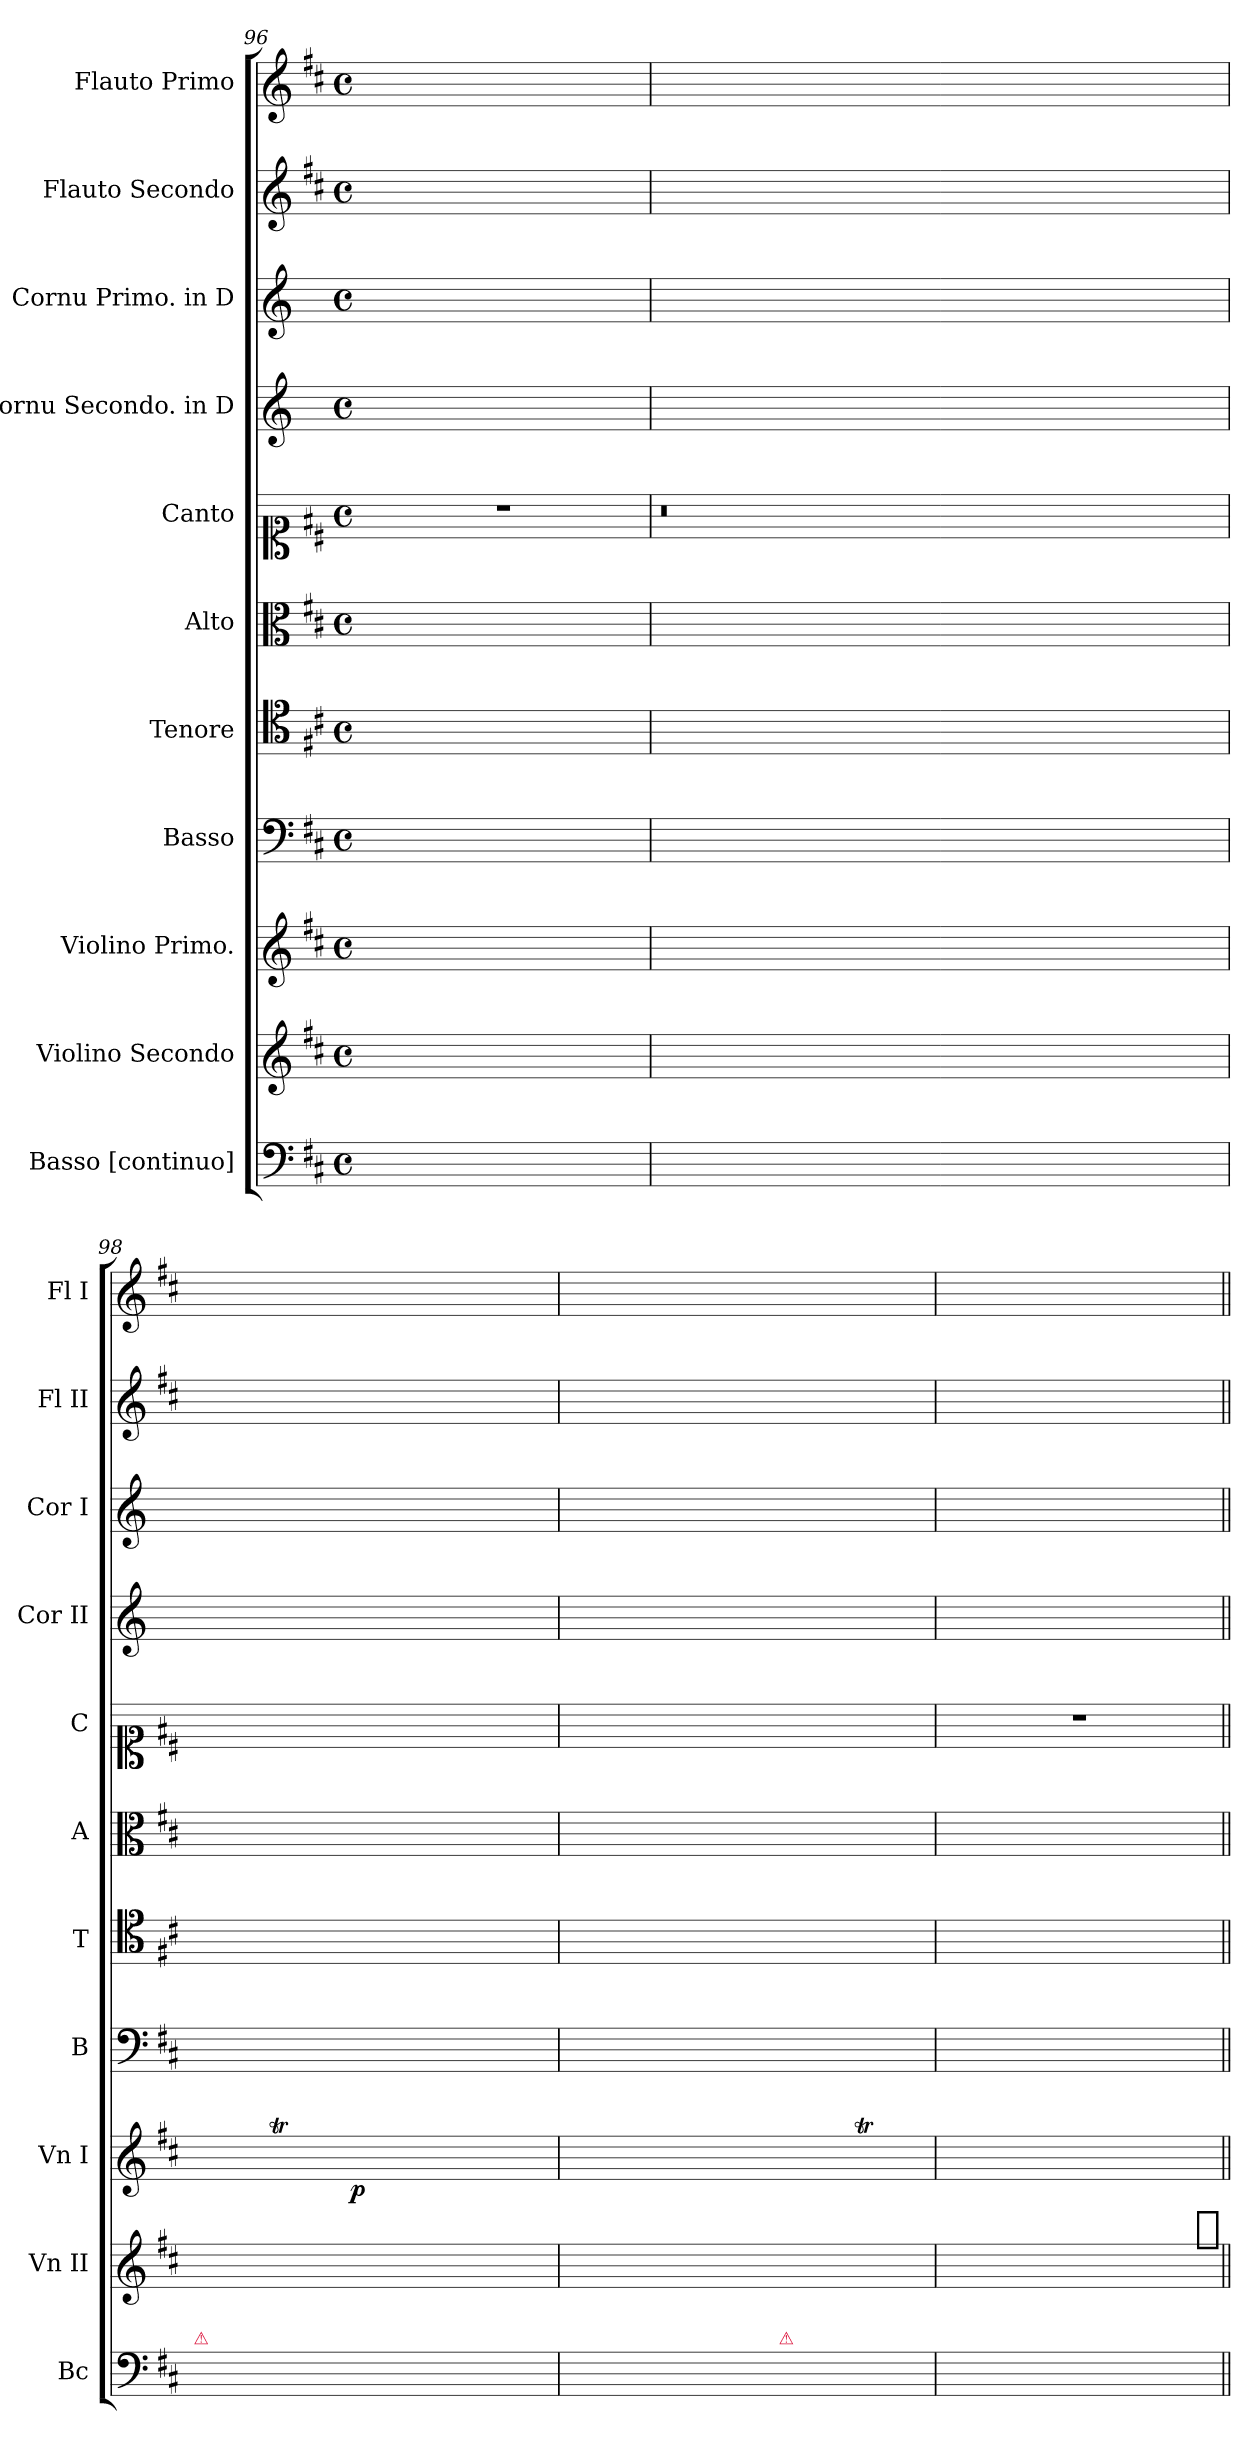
**kern	**kern	**kern	**dynam	**kern	**kern	**kern	**kern	**kern	**kern	**kern	**kern
*part11	*part10	*part9	*part9	*part8	*part7	*part6	*part5	*part4	*part3	*part2	*part1
*staff11	*staff10	*staff9	*staff9	*staff8	*staff7	*staff6	*staff5	*staff4	*staff3	*staff2	*staff1
*I"Basso [continuo]	*I"Violino Secondo	*I"Violino Primo.	*	*I"Basso	*I"Tenore	*I"Alto	*I"Canto	*I"Cornu Secondo. in D	*I"Cornu Primo. in D	*I"Flauto Secondo	*I"Flauto Primo
*I'Bc	*I'Vn II	*I'Vn I	*	*I'B	*I'T	*I'A	*I'C	*I'Cor II	*I'Cor I	*I'Fl II	*I'Fl I
*clefF4	*clefG2	*clefG2	*	*clefF4	*clefC4	*clefC3	*clefC1	*clefG2	*clefG2	*clefG2	*clefG2
*	*	*	*	*	*	*	*	*ITrd-1c-2	*ITrd-1c-2	*	*
*k[f#c#]	*k[f#c#]	*k[f#c#]	*	*k[f#c#]	*k[f#c#]	*k[f#c#]	*k[f#c#]	*k[f#c#]	*k[f#c#]	*k[f#c#]	*k[f#c#]
*M4/4	*M4/4	*M4/4	*	*M4/4	*M4/4	*M4/4	*M4/4	*M4/4	*M4/4	*M4/4	*M4/4
*met(c)	*met(c)	*met(c)	*	*met(c)	*met(c)	*met(c)	*met(c)	*met(c)	*met(c)	*met(c)	*met(c)
=96	=96	=96	=96	=96	=96	=96	=96	=96	=96	=96	=96
4AA/yy	8cc#\Lyy	(8ee\Lyy	.	1ryy	1ryy	1ryy	1r	1ryy	1ryy	1ryy	1ryy
.	8dd\yy	8ff#\yy)	.	.	.	.	.	.	.	.	.
8ryy	8a\yy	8cc#\yy	.	.	.	.	.	.	.	.	.
8G#X\yy	8b\Jyy	8dd\Jyy	.	.	.	.	.	.	.	.	.
.	8qqb/yy	8qqdd/yy	.	.	.	.	.	.	.	.	.
8A\Lyy	2cc#\yy	2ee\yy	.	.	.	.	.	.	.	.	.
8E\yy	.	.	.	.	.	.	.	.	.	.	.
8C#\yy	.	.	.	.	.	.	.	.	.	.	.
8AA\Jyy	.	.	.	.	.	.	.	.	.	.	.
=97	=97	=97	=97	=97	=97	=97	=97	=97	=97	=97	=97
4D\yy	16ddd\LLyy	16ddd\LLyy	.	1ryy	1ryy	1ryy	0.r	1ryy	1ryy	1ryy	1ryy
.	16dd\yy	16dd\yy	.	.	.	.	.	.	.	.	.
.	16dd\yy	16dd\yy	.	.	.	.	.	.	.	.	.
.	16dd\JJyy	16dd\JJyy	.	.	.	.	.	.	.	.	.
4d\yy	16ddd\LLyy	16ddd\LLyy	.	.	.	.	.	.	.	.	.
.	16dd\yy	16dd\yy	.	.	.	.	.	.	.	.	.
.	16dd\yy	16dd\yy	.	.	.	.	.	.	.	.	.
.	16dd\JJyy	16dd\JJyy	.	.	.	.	.	.	.	.	.
4B\yy	16ddd\LLyy	16ddd\LLyy	.	.	.	.	.	.	.	.	.
.	16dd\yy	16dd\yy	.	.	.	.	.	.	.	.	.
.	16dd\yy	16dd\yy	.	.	.	.	.	.	.	.	.
.	16dd\JJyy	16dd\JJyy	.	.	.	.	.	.	.	.	.
4G\yy	16ddd\LLyy	16ddd\LLyy	.	.	.	.	.	.	.	.	.
.	16aa\yy	16aa\yy	.	.	.	.	.	.	.	.	.
.	16ff#\yy	16ff#\yy	.	.	.	.	.	.	.	.	.
.	16dd\JJyy	16dd\JJyy	.	.	.	.	.	.	.	.	.
0ryy	0ryy	0ryy	.	0ryy	0ryy	0ryy	.	0ryy	0ryy	0ryy	0ryy
=98	=98	=98	=98	=98	=98	=98	=98	=98	=98	=98	=98
!LO:TX:a:color=crimson:t=⚠	!	!	!	!	!	!	!	!	!	!	!
8G\Lyy	4a\yy	4a\yy	.	1ryy	1ryy	1ryy	1ryy	1ryy	1ryy	1ryy	1ryy
8E\yy	.	.	.	.	.	.	.	.	.	.	.
8A\yy	4ee\yy	4eeT\yy	.	.	.	.	.	.	.	.	.
8AA\Jyy	.	.	.	.	.	.	.	.	.	.	.
!	!	!	!LO:DY:b	!	!	!	!	!	!	!	!
4D\yy	16ddd\LLyy	16ddd\LLyy	p	.	.	.	.	.	.	.	.
.	16dd\yy	16dd\yy	.	.	.	.	.	.	.	.	.
.	16dd\yy	16dd\yy	.	.	.	.	.	.	.	.	.
.	16dd\JJyy	16dd\JJyy	.	.	.	.	.	.	.	.	.
4d\yy	16ddd\LLyy	16ddd\LLyy	.	.	.	.	.	.	.	.	.
.	16dd\yy	16dd\yy	.	.	.	.	.	.	.	.	.
.	16dd\yy	16dd\yy	.	.	.	.	.	.	.	.	.
.	16dd\JJyy	16dd\JJyy	.	.	.	.	.	.	.	.	.
=99	=99	=99	=99	=99	=99	=99	=99	=99	=99	=99	=99
4B\yy	16ddd\LLyy	16ddd\LLyy	.	1ryy	1ryy	1ryy	1ryy	1ryy	1ryy	1ryy	1ryy
.	16dd\yy	16dd\yy	.	.	.	.	.	.	.	.	.
.	16dd\yy	16dd\yy	.	.	.	.	.	.	.	.	.
.	16dd\JJyy	16dd\JJyy	.	.	.	.	.	.	.	.	.
4G\yy	16ddd\LLyy	16ddd\LLyy	.	.	.	.	.	.	.	.	.
.	16aa\yy	16aa\yy	.	.	.	.	.	.	.	.	.
.	16ff#\yy	16ff#\yy	.	.	.	.	.	.	.	.	.
.	16dd\JJyy	16dd\JJyy	.	.	.	.	.	.	.	.	.
!LO:TX:a:color=crimson:t=⚠	!	!	!	!	!	!	!	!	!	!	!
8G\Lyy	4a/yy	4a/yy	.	.	.	.	.	.	.	.	.
8E\yy	.	.	.	.	.	.	.	.	.	.	.
8A\yy	4ee\yy	4eeT\yy	.	.	.	.	.	.	.	.	.
8AA\Jyy	.	.	.	.	.	.	.	.	.	.	.
=100	=100	=100	=100	=100	=100	=100	=100	=100	=100	=100	=100
8D\Lyy	8dd\Lyy	8dd\Lyy	.	1ryy	1ryy	1ryy	1r	1ryy	1ryy	1ryy	1ryy
8D\yy	8a\yy	8a\yy	.	.	.	.	.	.	.	.	.
8D\yy	8a\yy	8a\yy	.	.	.	.	.	.	.	.	.
8D\Jyy	8g\Jyy	8g\Jyy	.	.	.	.	.	.	.	.	.
4D\yy	4f#/yy	4f#/yy	.	.	.	.	.	.	.	.	.
4ryy	4ryy	4ryy	.	.	.	.	.	.	.	.	.
!	!LO:TX:a:t=[segno]	!	!	!	!	!	!	!	!	!	!
=||	=||	=||	=||	=||	=||	=||	=||	=||	=||	=||	=||
*-	*-	*-	*-	*-	*-	*-	*-	*-	*-	*-	*-
